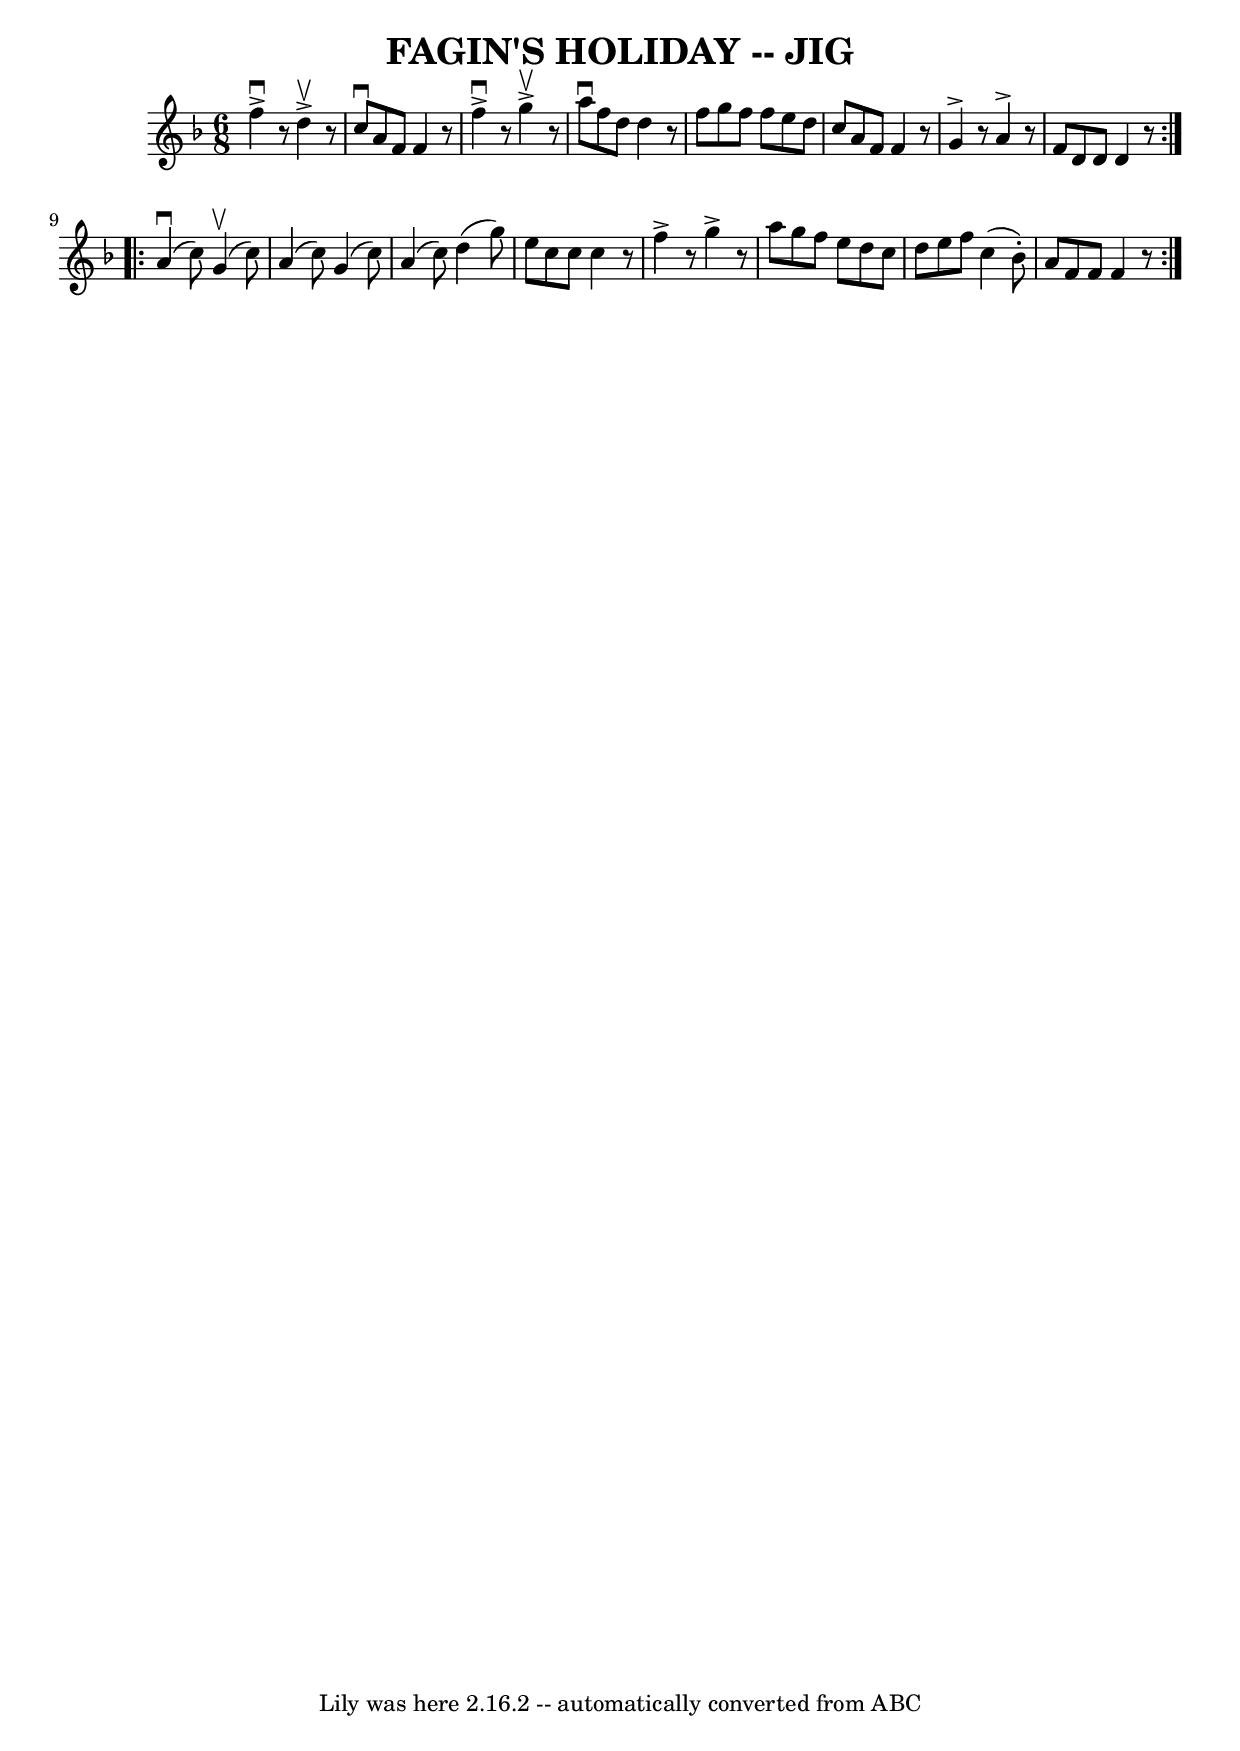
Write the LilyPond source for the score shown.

\version "2.16.2"
\include "Mammoth.ily"
\header {
  %% book = "Ryan's Mammoth Collection of Fiddle Tunes"
  crossRefNumber = "1"
  footnotes = ""
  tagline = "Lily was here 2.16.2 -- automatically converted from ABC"
  title = "FAGIN'S HOLIDAY -- JIG"

}
voicedefault =  {



  \repeat volta 2 {

    \time 6/8 
    \key f \major
    f''4^\downbow^\accent   r8 d''4^\upbow^\accent        r8    |
    c''8^\downbow a'8 f'8 f'4    r8   |
    f''4^\downbow^\accent   r8 g''4^\upbow^\accent   r8   |
    a''8^\downbow       f''8 d''8 d''4    r8        |
    f''8 g''8 f''8 f''8         e''8 d''8     |
    c''8 a'8 f'8 f'4    r8   |
    g'4^\accent   r8 a'4^\accent   r8   |
    f'8 d'8 d'8 d'4    r8   

  }     
  \repeat volta 2 {     a'4 (^\downbow c''8) g'4 (^\upbow c''8)    |
    a'4 (c''8) g'4 (c''8)   |
    a'4 (c''8) d''4 (g''8)   |
    e''8 c''8 c''8 c''4    r8        |
    f''4^\accent   r8 g''4^\accent   r8   |
    a''8 g''8         f''8 e''8 d''8 c''8     |
    d''8 e''8 f''8 c''4 (     bes'8-.)    |
    a'8 f'8 f'8 f'4    r8   
  }   

}

\score{
  <<

    \context Staff="default"
    {
      \voicedefault 
      
    }

  >>
  \layout {
    
  }
  \midi {
  }

}
